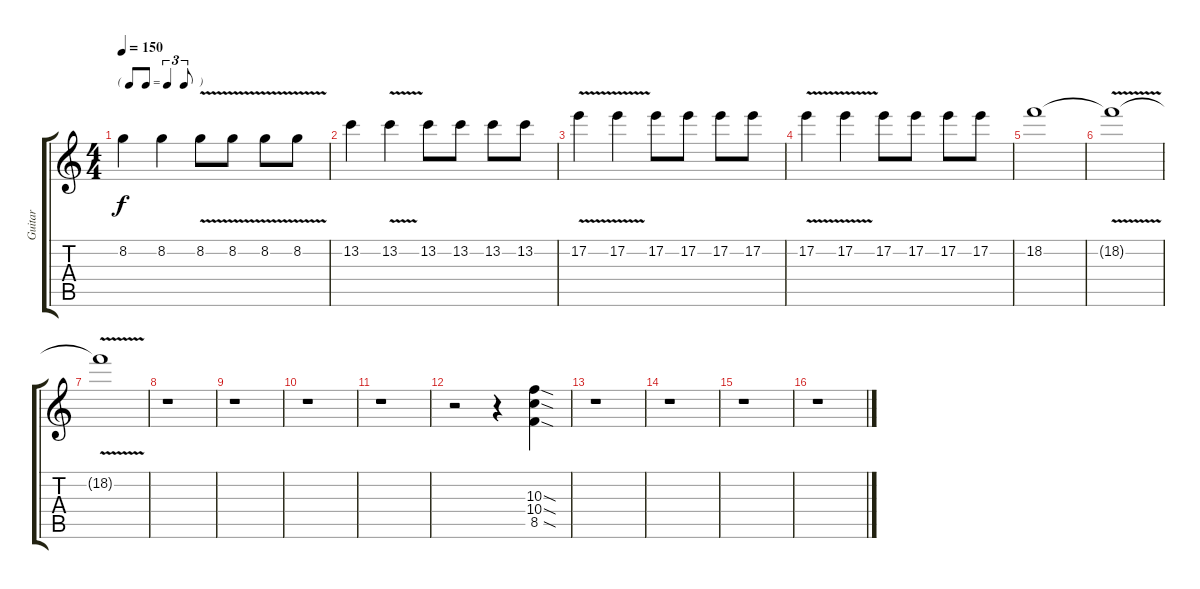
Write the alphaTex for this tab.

\track ("Guitar" "Guitar") {instrument overdrivenguitar}
\staff {score tabs}
\tuning (E4 B3 G3 D3 A2 E2) {hide}
\ts (4 4)
\tf triplet8th
\tempo 150
\clef g2
\ks c
8.2.4{dy f} 8.2.4 8.2{v}.8 8.2{v}.8 8.2{v}.8 8.2{v}.8 |
13.2.4 13.2{v}.4 13.2.8 13.2.8 13.2.8 13.2.8 |
17.2{v}.4 17.2{v}.4 17.2.8 17.2.8 17.2.8 17.2.8 |
17.2{v}.4 17.2{v}.4 17.2.8 17.2.8 17.2.8 17.2.8 |
18.2.1 |
18.2{v t}.1 |
18.2{t}.1 |
r.1 |
r.1 |
r.1 |
r.1 |
r.2 r.4 (10.3{sod} 10.4{sod} 8.5{sod}).4 |
r.1 |
r.1 |
r.1 |
r.1
